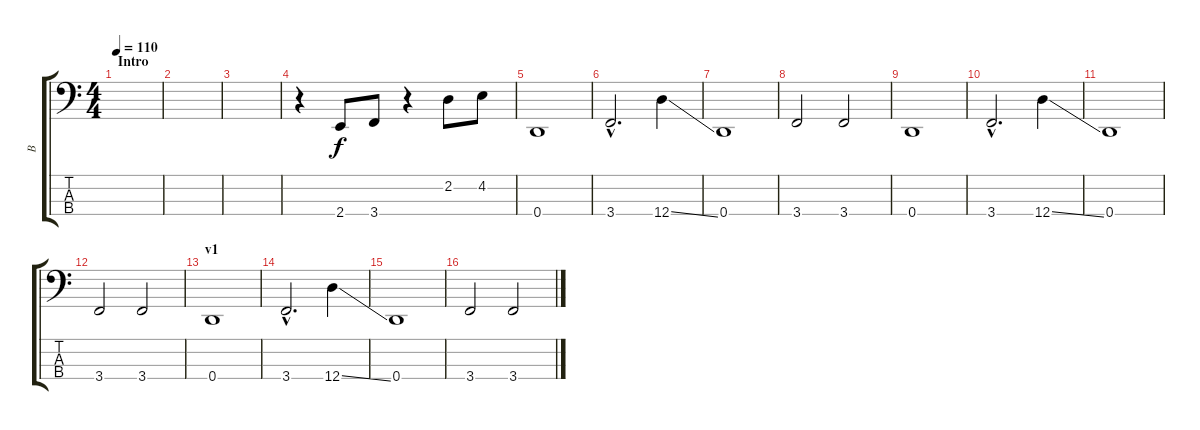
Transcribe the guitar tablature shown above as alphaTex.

\track ("B" "B") {instrument electricbasspick}
\staff {score tabs}
\tuning (F2 C2 G1 D1) {hide}
\ts (4 4)
\section ("" "Intro")
\tempo 110
\clef f4
\ks c
|
|
|
r.4 2.4.8 3.4.8 r.4 2.2.8 4.2.8 |
0.4.1 |
3.4{hac}.2{d} 12.4{ss}.4 |
0.4.1 |
3.4.2 3.4.2 |
0.4.1 |
3.4{hac}.2{d} 12.4{ss}.4 |
0.4.1 |
3.4.2 3.4.2 |
\section ("" "v1")
0.4.1 |
3.4{hac}.2{d} 12.4{ss}.4 |
0.4.1 |
3.4.2 3.4.2
